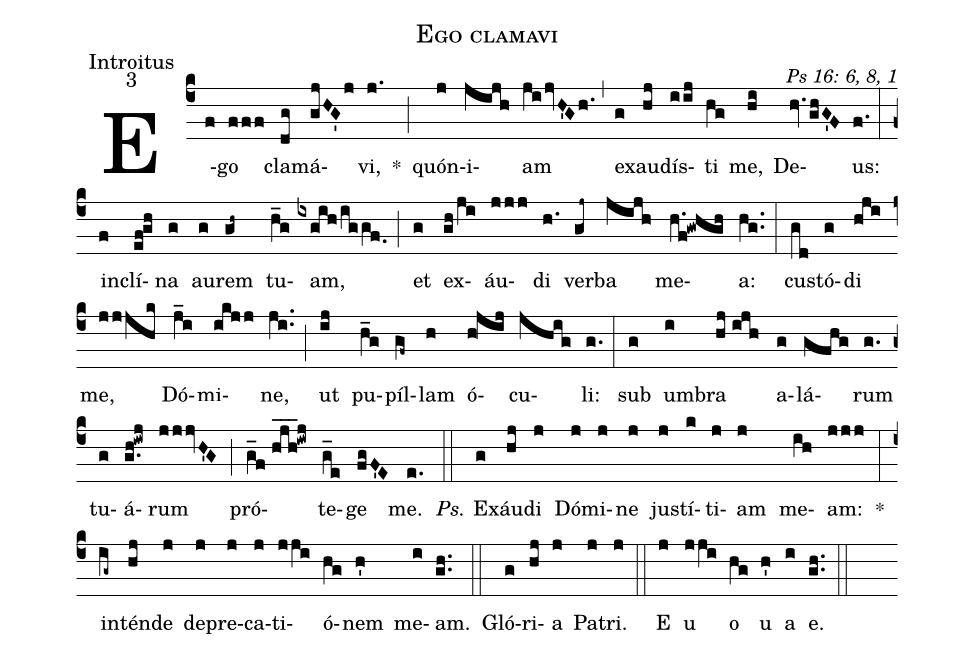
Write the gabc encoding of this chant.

name: Ego clamavi;
office-part: Introitus;
mode: 3;
commentary: Ps 16: 6, 8, 1;
%%
(c4) E(f)go(fff) cla(dg)má(gjHG'j)vi,(j.) *(;) quón(j)i(jijh)am(jijvH'Gh.) (,) ex(g)au(hj)dís(iij)ti(hg) me,(hi) De(hv.ghG'F)us:(f.) (:)
in(f)clí(ef!gh)na(g) au(g)rem(gh~) tu(h_g)am,(ixgih/iggf.0) (;) et(g) ex(gh/ji)áu(jjj)di(h.) ver(gj~)ba(jijh) me(h.f!gwhgh)a:(hg..) (:)
cus(gd)tó(g)di(hji) me,(jjjhk) Dó(j_i)mi(ikjj)ne,(ji..) (;) ut(ij) pu(h_g)píl(gf~)lam(h) ó(h!jij)cu(jhig)li:(g.) (:)
sub(g) um(i)bra(hj//ijh) a(g)lá(gfhg)rum(g.) tu(g)á(g.h!iwj)rum(jjjvH'G) (;) pró(g_f//hjh___!iwj)te(g_e)ge(fgF'E) me.(e.) (::)
<i>Ps.</i> Ex(g)áu(hj)di(j) Dó(j)mi(j)ne(j) jus(j)tí(k)ti(j)am(j) me(ih)am:(jjj) *(:)
in(ig~)tén(hj)de(j) de(j)pre(j)ca(j)ti(jji)ó(hg)nem(h') me(i)am.(gh..) (::)
Gló(g)ri(hj)a(j) Pa(j)tri.(j) (::)
<eu>E(j) u(jji) o(hg) u(h') a(i) e.</eu>(gh..) (::)
